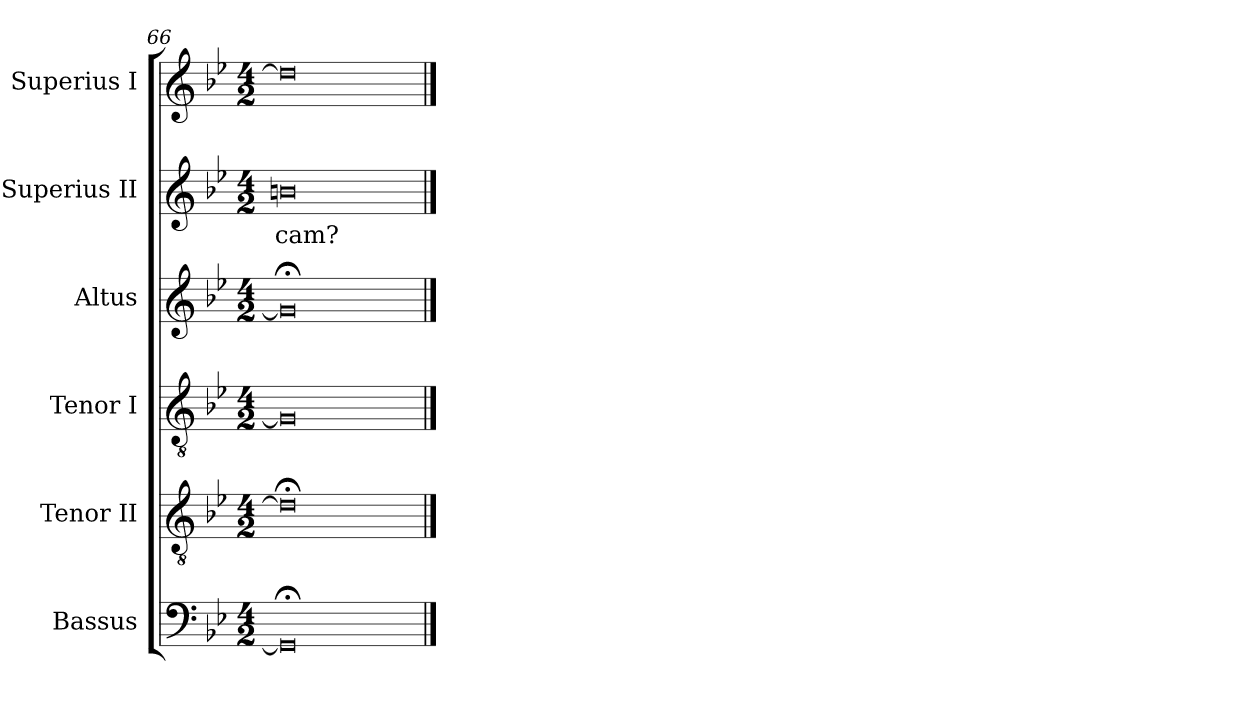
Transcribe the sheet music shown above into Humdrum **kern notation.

**kern	**kern	**kern	**kern	**kern	**text	**kern
*part6	*part5	*part4	*part3	*part2	*part2	*part1
*staff6	*staff5	*staff4	*staff3	*staff2	*staff2	*staff1
*I"Bassus	*I"Tenor II	*I"Tenor I	*I"Altus	*I"Superius II	*	*I"Superius I
*clefF4	*clefGv2	*clefGv2	*clefG2	*clefG2	*	*clefG2
*k[b-e-]	*k[b-e-]	*k[b-e-]	*k[b-e-]	*k[b-e-]	*	*k[b-e-]
*B-:	*B-:	*B-:	*B-:	*B-:	*	*B-:
*M4/2	*M4/2	*M4/2	*M4/2	*M4/2	*	*M4/2
=66	=66	=66	=66	=66	=66	=66
!	!	!	!	!	!LO:LY:b:color=#000000	!
0GG;i]	0d;i]	0Gi]	0g;i]	0bni	-cam?	0ddi]
==	==	==	==	==	==	==
*-	*-	*-	*-	*-	*-	*-
